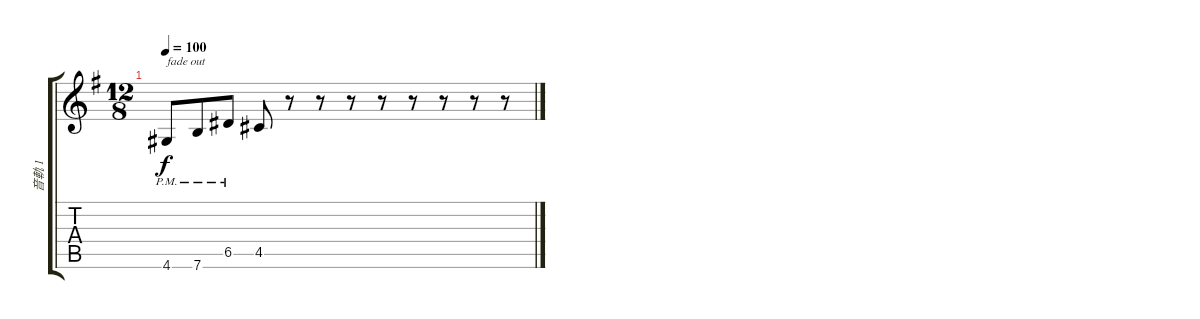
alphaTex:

\track ("音軌 1" "音軌 1") {instrument electricguitarjazz}
\staff {score tabs}
\tuning (E4 B3 G3 D3 A2 E2) {hide}
\ts (12 8)
\tempo 100
\clef g2
\ks g
4.6{pm}.8{txt "fade out" dy f} 7.6{pm}.8 6.5{pm}.8 4.5.8 r.8 r.8 r.8 r.8 r.8 r.8 r.8 r.8
